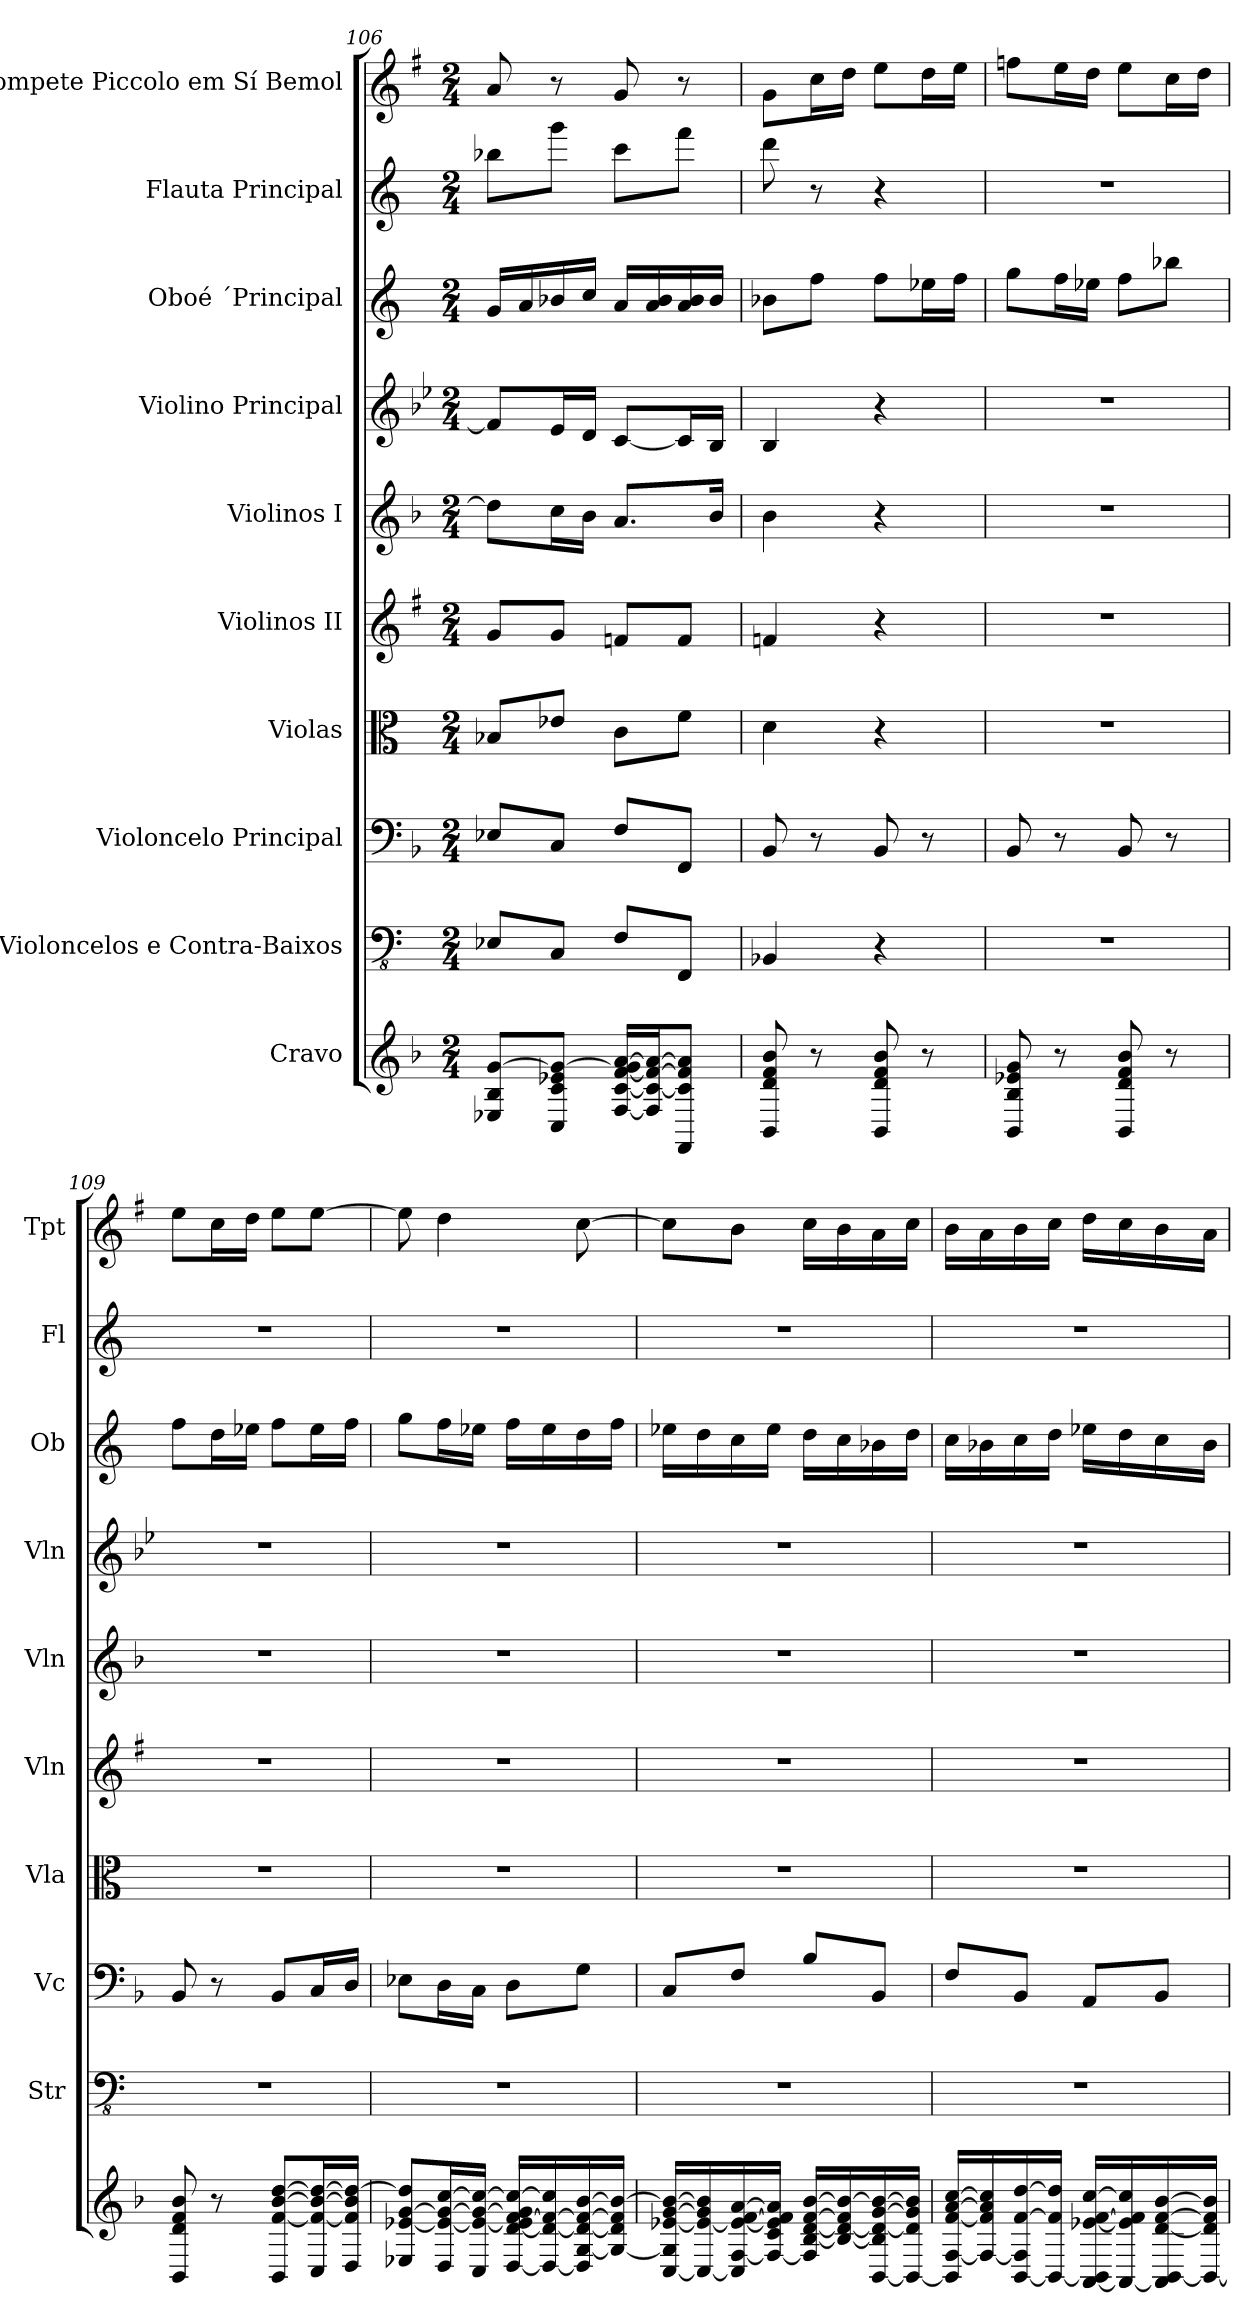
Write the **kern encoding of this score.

**kern	**kern	**kern	**kern	**kern	**kern	**kern	**kern	**kern	**kern
*part10	*part9	*part8	*part7	*part6	*part5	*part4	*part3	*part2	*part1
*staff10	*staff9	*staff8	*staff7	*staff6	*staff5	*staff4	*staff3	*staff2	*staff1
*I"Cravo	*I"Violoncelos e Contra-Baixos	*I"Violoncelo Principal	*I"Violas	*I"Violinos II	*I"Violinos I	*I"Violino Principal	*I"Oboé ´Principal	*I"Flauta Principal	*I"Trompete Piccolo em Sí Bemol
*	*I'Str	*I'Vc	*I'Vla	*I'Vln	*I'Vln	*I'Vln	*I'Ob	*I'Fl	*I'Tpt
*clefG2	*clefFv4	*clefF4	*clefC3	*clefG2	*clefG2	*clefG2	*clefG2	*clefG2	*clefG2
*	*	*	*	*	*	*	*	*	*ITrd-6c-10
*k[b-]	*k[]	*k[b-]	*k[]	*k[f#]	*k[b-]	*k[b-e-]	*k[]	*k[]	*k[b-]
*F:	*C:	*F:	*C:	*G:	*F:	*B-:	*C:	*C:	*F:
*M2/4	*M2/4	*M2/4	*M2/4	*M2/4	*M2/4	*M2/4	*M2/4	*M2/4	*M2/4
=106	=106	=106	=106	=106	=106	=106	=106	=106	=106
8E-X/ 8B-/ [8g/L	8EE-X/L	8E-X/L	8B-X/L	8g/L	8dd\L]	8f/L]	16g/LL	8bb-X\L	8gg/
.	.	.	.	.	.	.	16a/	.	.
8C/ 8c/ 8e-X/ 8g/_J	8CC/J	8C/J	8e-X/J	8g/J	16cc\L	16e-/L	16b-X/	8ggg\J	8r
.	.	.	.	.	16b-\JJ	16d/JJ	16cc/JJ	.	.
[16F/ [16c/ [16f/ 16g/] [16a/LL	8FF/L	8F/L	8c\L	8fn/L	8.a/L	[8c/L	16a/LL	8ccc\L	8ff/
16F/] 16c/_ 16f/_ 16a/_J	.	.	.	.	.	.	16a/ 16b-/	.	.
8FF/ 8c/] 8f/] 8a/]J	8FFF/J	8FF/J	8f\J	8f/J	.	16c/L]	16a/ 16b-/	8fff\J	8r
.	.	.	.	.	16b-/Jk	16B-/JJ	16b-/JJ	.	.
=107	=107	=107	=107	=107	=107	=107	=107	=107	=107
8BB-/ 8d/ 8f/ 8b-/	4BBB-X/	8BB-/	4d\	4fn/	4b-\	4B-/	8b-X\L	8ddd\	8ff\L
8r	.	8r	.	.	.	.	8ff\J	8r	16bb-\L
.	.	.	.	.	.	.	.	.	16ccc\JJ
8BB-/ 8d/ 8f/ 8b-/	4r	8BB-/	4r	4r	4r	4r	8ff\L	4r	8ddd\L
8r	.	8r	.	.	.	.	16ee-X\L	.	16ccc\L
.	.	.	.	.	.	.	16ff\JJ	.	16ddd\JJ
=108	=108	=108	=108	=108	=108	=108	=108	=108	=108
8BB-/ 8B-/ 8e-X/ 8g/	2r	8BB-/	2r	2r	2r	2r	8gg\L	2r	8eee-X\L
8r	.	8r	.	.	.	.	16ff\L	.	16ddd\L
.	.	.	.	.	.	.	16ee-X\JJ	.	16ccc\JJ
8BB-/ 8d/ 8f/ 8b-/	.	8BB-/	.	.	.	.	8ff\L	.	8ddd\L
8r	.	8r	.	.	.	.	8bb-X\J	.	16bb-\L
.	.	.	.	.	.	.	.	.	16ccc\JJ
!!LO:PB:g=z
=109	=109	=109	=109	=109	=109	=109	=109	=109	=109
8BB-/ 8d/ 8f/ 8b-/	2r	8BB-/	2r	2r	2r	2r	8ff\L	2r	8ddd\L
8r	.	8r	.	.	.	.	16dd\L	.	16bb-\L
.	.	.	.	.	.	.	16ee-X\JJ	.	16ccc\JJ
8BB-/ [8f/ [8b-/ [8dd/L	.	8BB-/L	.	.	.	.	8ff\L	.	8ddd\L
16C/ 16f/_ 16b-/_ 16dd/_L	.	16C/L	.	.	.	.	16ee-\L	.	[8ddd\J
16D/ 16f/] 16b-/] 16dd/_JJ	.	16D/JJ	.	.	.	.	16ff\JJ	.	.
=110	=110	=110	=110	=110	=110	=110	=110	=110	=110
8E-X/ [8e-X/ [8g/ 8dd/]L	2r	8E-X\L	2r	2r	2r	2r	8gg\L	2r	8ddd\]
16D/ 16e-/_ 16g/_ [16cc/L	.	16D\L	.	.	.	.	16ff\L	.	4ccc\
16C/ 16e-/_ 16g/_ 16cc/_JJ	.	16C\JJ	.	.	.	.	16ee-X\JJ	.	.
[16D/ [16d/ 16e-/] [16f/ 16g/] 16cc/_LL	.	8D\L	.	.	.	.	16ff\LL	.	.
16D/_ 16d/_ 16f/_ 16cc/]	.	.	.	.	.	.	16ee-\	.	.
16D/] [16G/ 16d/_ 16f/_ [16b-/	.	8G\J	.	.	.	.	16dd\	.	[8bb-\
16G/_ 16d/] 16f/] 16b-/_JJ	.	.	.	.	.	.	16ff\JJ	.	.
=111	=111	=111	=111	=111	=111	=111	=111	=111	=111
[16C/ 16G/] [16e-X/ [16g/ 16b-/_LL	2r	8C/L	2r	2r	2r	2r	16ee-X\LL	2r	8bb-\L]
16C/_ 16e-/_ 16g/] 16b-/]	.	.	.	.	.	.	16dd\	.	.
16C/] [16F/ 16e-/_ [16f/ [16a/	.	8F/J	.	.	.	.	16cc\	.	8aa\J
16F/_ 16c/ 16e-/] 16f/] 16a/]JJ	.	.	.	.	.	.	16ee-\JJ	.	.
16F/] [16B-/ [16d/ [16f/ [16b-/LL	.	8B-/L	.	.	.	.	16dd\LL	.	16bb-\LL
16B-/_ 16d/_ 16f/] 16b-/_	.	.	.	.	.	.	16cc\	.	16aa\
[16BB-/ 16B-/] 16d/_ [16g/ 16b-/_	.	8BB-/J	.	.	.	.	16b-X\	.	16gg\
16BB-/_ 16d/] 16g/] 16b-/]JJ	.	.	.	.	.	.	16dd\JJ	.	16bb-\JJ
=112	=112	=112	=112	=112	=112	=112	=112	=112	=112
16BB-/] [16F/ [16f/ [16a/ [16cc/LL	2r	8F/L	2r	2r	2r	2r	16cc\LL	2r	16aa\LL
16F/_ 16f/] 16a/] 16cc/]	.	.	.	.	.	.	16b-X\	.	16gg\
[16BB-/ 16F/] [16f/ [16dd/	.	8BB-/J	.	.	.	.	16cc\	.	16aa\
16BB-/_ 16f/] 16dd/]JJ	.	.	.	.	.	.	16dd\JJ	.	16bb-\JJ
[16AA/ 16BB-/] [16e-X/ [16f/ [16cc/LL	.	8AA/L	.	.	.	.	16ee-X\LL	.	16ccc\LL
16AA/_ 16e-/] 16f/] 16cc/]	.	.	.	.	.	.	16dd\	.	16bb-\
16AA/] [16BB-/ [16d/ [16f/ [16b-/	.	8BB-/J	.	.	.	.	16cc\	.	16aa\
16BB-/_ 16d/] 16f/] 16b-/]JJ	.	.	.	.	.	.	16b-\JJ	.	16gg\JJ
=	=	=	=	=	=	=	=	=	=
*-	*-	*-	*-	*-	*-	*-	*-	*-	*-
